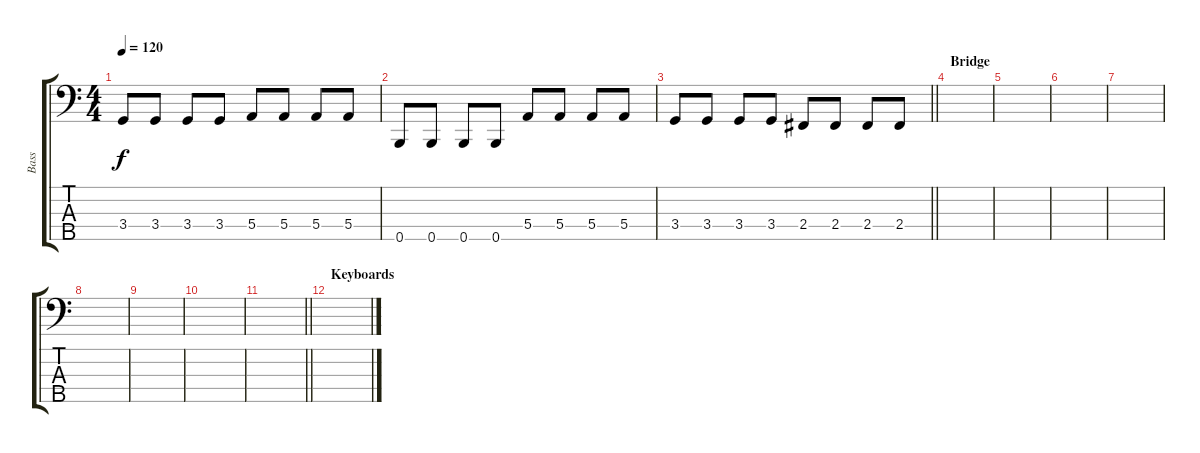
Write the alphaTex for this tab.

\track ("Bass" "Bass") {instrument electricbassfinger}
\staff {score tabs}
\tuning (G2 D2 A1 E1 B0) {hide}
\ts (4 4)
\tempo 120
\clef f4
\ks c
3.4.8{dy f} 3.4.8 3.4.8 3.4.8 5.4.8 5.4.8 5.4.8 5.4.8 |
0.5.8 0.5.8 0.5.8 0.5.8 5.4.8 5.4.8 5.4.8 5.4.8 |
\barLineRight lightlight
3.4.8 3.4.8 3.4.8 3.4.8 2.4.8 2.4.8 2.4.8 2.4.8 |
\section ("" "Bridge")
|
|
|
|
|
|
|
\barLineRight lightlight
|
\section ("" "Keyboards")
